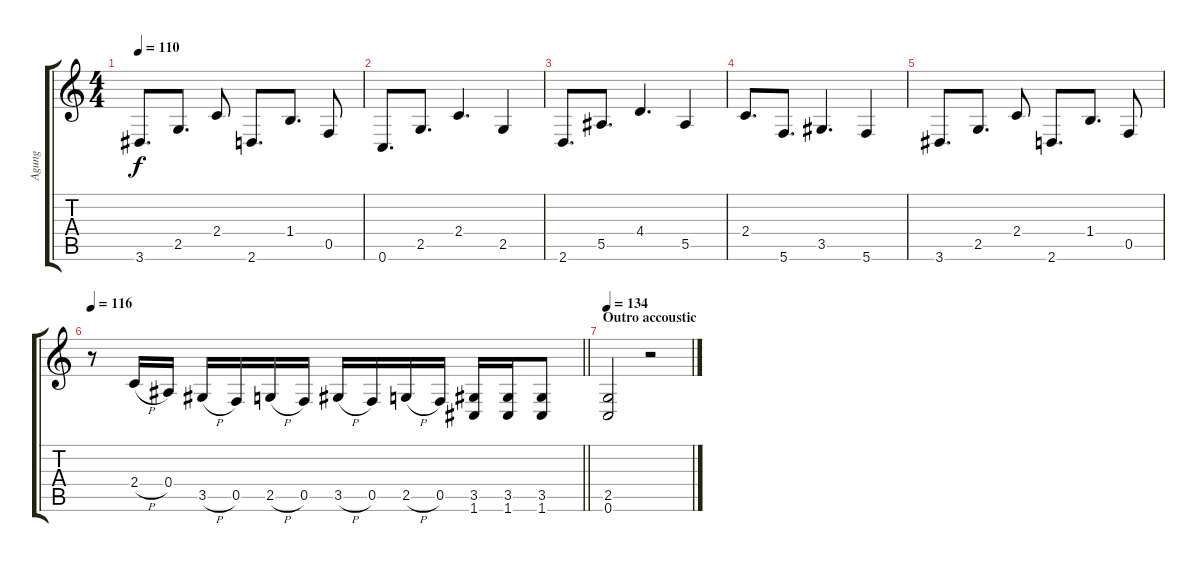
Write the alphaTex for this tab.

\track ("Agung" "Agung") {instrument overdrivenguitar}
\staff {score tabs}
\tuning (C4 G3 Eb3 Bb2 F2 C2) {hide}
\ts (4 4)
\tempo 110
\clef g2
\ks c
3.6.8{d dy f} 2.5.8{d} 2.4.8 2.6.8{d} 1.4.8{d} 0.5.8 |
0.6.8{d} 2.5.8{d} 2.4.4{d} 2.5.4 |
2.6.8{d} 5.5.8{d} 4.4.4{d} 5.5.4 |
2.4.8{d} 5.6.8{d} 3.5.4{d} 5.6.4 |
3.6.8{d} 2.5.8{d} 2.4.8 2.6.8{d} 1.4.8{d} 0.5.8 |
\tempo 116
\barLineRight lightlight
r.8 2.4{h}.16 0.4.16 3.5{h}.16 0.5.16 2.5{h}.16 0.5.16 3.5{h}.16 0.5.16 2.5{h}.16 0.5.16 (3.5 1.6).16 (3.5 1.6).16 (3.5 1.6).8 |
\section ("" "Outro accoustic")
\tempo 134
(2.5 0.6).2 r.2
